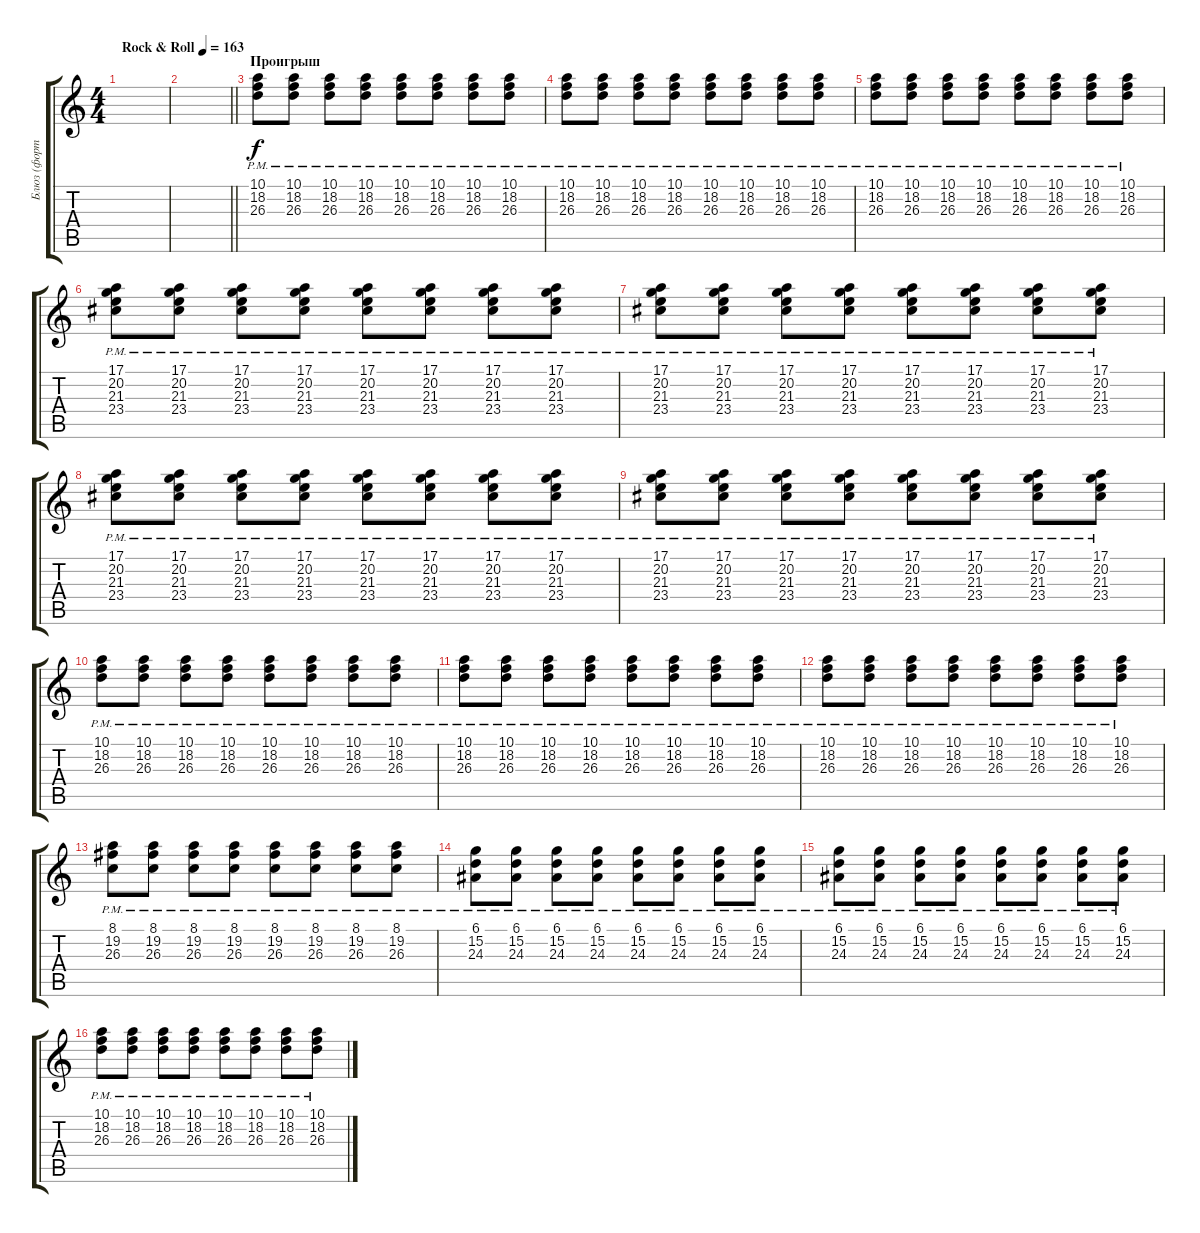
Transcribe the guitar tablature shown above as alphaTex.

\track ("Блюз (фортепиано)" "Блюз (форт") {instrument acousticgrandpiano}
\staff {score tabs}
\tuning (E4 B3 G3 D3 A2 E2) {hide}
\ts (4 4)
\tempo (163 "Rock & Roll")
\clef g2
\ks c
|
\barLineRight lightlight
|
\section ("" "Проигрыш")
(10.1{pm} 18.2{pm} 26.3{pm}).8 (10.1{pm} 18.2{pm} 26.3{pm}).8 (10.1{pm} 18.2{pm} 26.3{pm}).8 (10.1{pm} 18.2{pm} 26.3{pm}).8 (10.1{pm} 18.2{pm} 26.3{pm}).8 (10.1{pm} 18.2{pm} 26.3{pm}).8 (10.1{pm} 18.2{pm} 26.3{pm}).8 (10.1{pm} 18.2{pm} 26.3{pm}).8 |
(10.1{pm} 18.2{pm} 26.3{pm}).8 (10.1{pm} 18.2{pm} 26.3{pm}).8 (10.1{pm} 18.2{pm} 26.3{pm}).8 (10.1{pm} 18.2{pm} 26.3{pm}).8 (10.1{pm} 18.2{pm} 26.3{pm}).8 (10.1{pm} 18.2{pm} 26.3{pm}).8 (10.1{pm} 18.2{pm} 26.3{pm}).8 (10.1{pm} 18.2{pm} 26.3{pm}).8 |
(10.1{pm} 18.2{pm} 26.3{pm}).8 (10.1{pm} 18.2{pm} 26.3{pm}).8 (10.1{pm} 18.2{pm} 26.3{pm}).8 (10.1{pm} 18.2{pm} 26.3{pm}).8 (10.1{pm} 18.2{pm} 26.3{pm}).8 (10.1{pm} 18.2{pm} 26.3{pm}).8 (10.1{pm} 18.2{pm} 26.3{pm}).8 (10.1{pm} 18.2{pm} 26.3{pm}).8 |
(17.1{pm} 20.2{pm} 21.3{pm} 23.4{pm}).8 (17.1{pm} 20.2{pm} 21.3{pm} 23.4{pm}).8 (17.1{pm} 20.2{pm} 21.3{pm} 23.4{pm}).8 (17.1{pm} 20.2{pm} 21.3{pm} 23.4{pm}).8 (17.1{pm} 20.2{pm} 21.3{pm} 23.4{pm}).8 (17.1{pm} 20.2{pm} 21.3{pm} 23.4{pm}).8 (17.1{pm} 20.2{pm} 21.3{pm} 23.4{pm}).8 (17.1{pm} 20.2{pm} 21.3{pm} 23.4{pm}).8 |
(17.1{pm} 20.2{pm} 21.3{pm} 23.4{pm}).8 (17.1{pm} 20.2{pm} 21.3{pm} 23.4{pm}).8 (17.1{pm} 20.2{pm} 21.3{pm} 23.4{pm}).8 (17.1{pm} 20.2{pm} 21.3{pm} 23.4{pm}).8 (17.1{pm} 20.2{pm} 21.3{pm} 23.4{pm}).8 (17.1{pm} 20.2{pm} 21.3{pm} 23.4{pm}).8 (17.1{pm} 20.2{pm} 21.3{pm} 23.4{pm}).8 (17.1{pm} 20.2{pm} 21.3{pm} 23.4{pm}).8 |
(17.1{pm} 20.2{pm} 21.3{pm} 23.4{pm}).8 (17.1{pm} 20.2{pm} 21.3{pm} 23.4{pm}).8 (17.1{pm} 20.2{pm} 21.3{pm} 23.4{pm}).8 (17.1{pm} 20.2{pm} 21.3{pm} 23.4{pm}).8 (17.1{pm} 20.2{pm} 21.3{pm} 23.4{pm}).8 (17.1{pm} 20.2{pm} 21.3{pm} 23.4{pm}).8 (17.1{pm} 20.2{pm} 21.3{pm} 23.4{pm}).8 (17.1{pm} 20.2{pm} 21.3{pm} 23.4{pm}).8 |
(17.1{pm} 20.2{pm} 21.3{pm} 23.4{pm}).8 (17.1{pm} 20.2{pm} 21.3{pm} 23.4{pm}).8 (17.1{pm} 20.2{pm} 21.3{pm} 23.4{pm}).8 (17.1{pm} 20.2{pm} 21.3{pm} 23.4{pm}).8 (17.1{pm} 20.2{pm} 21.3{pm} 23.4{pm}).8 (17.1{pm} 20.2{pm} 21.3{pm} 23.4{pm}).8 (17.1{pm} 20.2{pm} 21.3{pm} 23.4{pm}).8 (17.1{pm} 20.2{pm} 21.3{pm} 23.4{pm}).8 |
(10.1{pm} 18.2{pm} 26.3{pm}).8 (10.1{pm} 18.2{pm} 26.3{pm}).8 (10.1{pm} 18.2{pm} 26.3{pm}).8 (10.1{pm} 18.2{pm} 26.3{pm}).8 (10.1{pm} 18.2{pm} 26.3{pm}).8 (10.1{pm} 18.2{pm} 26.3{pm}).8 (10.1{pm} 18.2{pm} 26.3{pm}).8 (10.1{pm} 18.2{pm} 26.3{pm}).8 |
(10.1{pm} 18.2{pm} 26.3{pm}).8 (10.1{pm} 18.2{pm} 26.3{pm}).8 (10.1{pm} 18.2{pm} 26.3{pm}).8 (10.1{pm} 18.2{pm} 26.3{pm}).8 (10.1{pm} 18.2{pm} 26.3{pm}).8 (10.1{pm} 18.2{pm} 26.3{pm}).8 (10.1{pm} 18.2{pm} 26.3{pm}).8 (10.1{pm} 18.2{pm} 26.3{pm}).8 |
(10.1{pm} 18.2{pm} 26.3{pm}).8 (10.1{pm} 18.2{pm} 26.3{pm}).8 (10.1{pm} 18.2{pm} 26.3{pm}).8 (10.1{pm} 18.2{pm} 26.3{pm}).8 (10.1{pm} 18.2{pm} 26.3{pm}).8 (10.1{pm} 18.2{pm} 26.3{pm}).8 (10.1{pm} 18.2{pm} 26.3{pm}).8 (10.1{pm} 18.2{pm} 26.3{pm}).8 |
(8.1{pm} 19.2{pm} 26.3{pm}).8 (8.1{pm} 19.2{pm} 26.3{pm}).8 (8.1{pm} 19.2{pm} 26.3{pm}).8 (8.1{pm} 19.2{pm} 26.3{pm}).8 (8.1{pm} 19.2{pm} 26.3{pm}).8 (8.1{pm} 19.2{pm} 26.3{pm}).8 (8.1{pm} 19.2{pm} 26.3{pm}).8 (8.1{pm} 19.2{pm} 26.3{pm}).8 |
(6.1{pm} 15.2{pm} 24.3{pm}).8 (6.1{pm} 15.2{pm} 24.3{pm}).8 (6.1{pm} 15.2{pm} 24.3{pm}).8 (6.1{pm} 15.2{pm} 24.3{pm}).8 (6.1{pm} 15.2{pm} 24.3{pm}).8 (6.1{pm} 15.2{pm} 24.3{pm}).8 (6.1{pm} 15.2{pm} 24.3{pm}).8 (6.1{pm} 15.2{pm} 24.3{pm}).8 |
(6.1{pm} 15.2{pm} 24.3{pm}).8 (6.1{pm} 15.2{pm} 24.3{pm}).8 (6.1{pm} 15.2{pm} 24.3{pm}).8 (6.1{pm} 15.2{pm} 24.3{pm}).8 (6.1{pm} 15.2{pm} 24.3{pm}).8 (6.1{pm} 15.2{pm} 24.3{pm}).8 (6.1{pm} 15.2{pm} 24.3{pm}).8 (6.1{pm} 15.2{pm} 24.3{pm}).8 |
(10.1{pm} 18.2{pm} 26.3{pm}).8 (10.1{pm} 18.2{pm} 26.3{pm}).8 (10.1{pm} 18.2{pm} 26.3{pm}).8 (10.1{pm} 18.2{pm} 26.3{pm}).8 (10.1{pm} 18.2{pm} 26.3{pm}).8 (10.1{pm} 18.2{pm} 26.3{pm}).8 (10.1{pm} 18.2{pm} 26.3{pm}).8 (10.1{pm} 18.2{pm} 26.3{pm}).8
